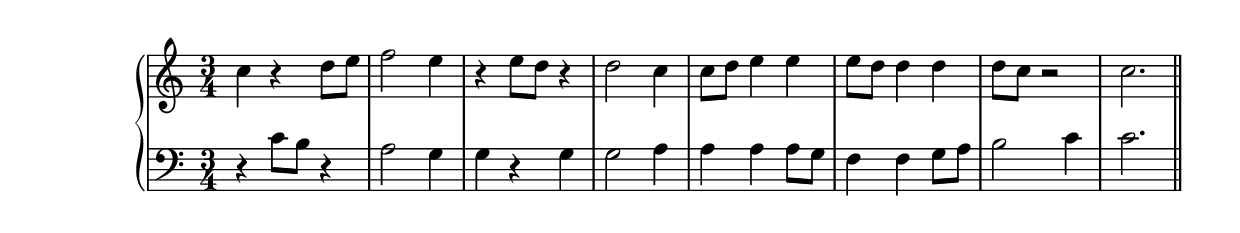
\version "2.19.49"
%{\header {
  composer = "B. Crowell"
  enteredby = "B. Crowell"
}%}
\new GrandStaff << \new Staff {
                \key c \major
                \time 3/4
                \clef violin
                   \relative c'' { c4 r d8 e | f2 e4 | r4 e8 d r4 | d2 c4 | c8 d e4 e | e8 d d4 d | d8 c r2 | c2.  \bar "||"}
              } % end staff
              \new Staff {
                 \key c \major
                 \clef bass
                   \relative c' { r4 c8 b r4 | a2 g4 | g4 r g | g2 a4 | a4 a a8 g | f4 f g8 a | b2 c4 | c2.}
              } % end staff
            >>
